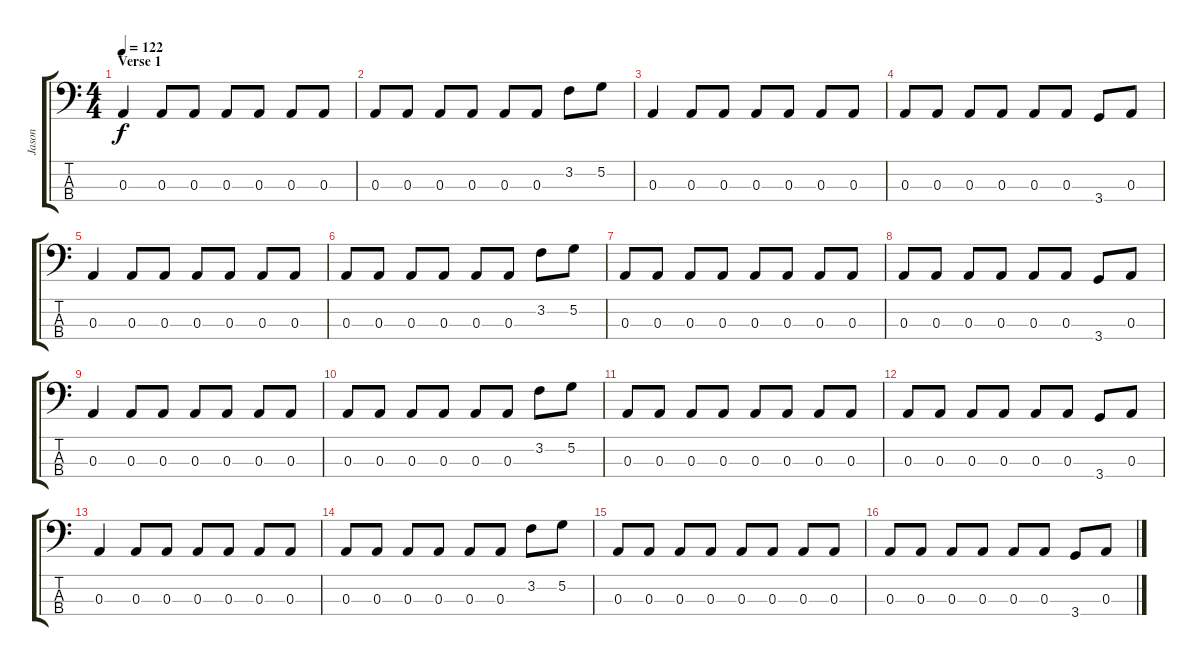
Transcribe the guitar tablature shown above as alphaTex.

\track ("Jason" "Jason") {instrument electricbasspick}
\staff {score tabs}
\tuning (G2 D2 A1 E1) {hide}
\ts (4 4)
\section ("" "Verse 1")
\tempo 122
\clef f4
\ks c
0.3.4{dy f} 0.3.8 0.3.8 0.3.8 0.3.8 0.3.8 0.3.8 |
0.3.8 0.3.8 0.3.8 0.3.8 0.3.8 0.3.8 3.2.8 5.2.8 |
0.3.4 0.3.8 0.3.8 0.3.8 0.3.8 0.3.8 0.3.8 |
0.3.8 0.3.8 0.3.8 0.3.8 0.3.8 0.3.8 3.4.8 0.3.8 |
0.3.4 0.3.8 0.3.8 0.3.8 0.3.8 0.3.8 0.3.8 |
0.3.8 0.3.8 0.3.8 0.3.8 0.3.8 0.3.8 3.2.8 5.2.8 |
0.3.8 0.3.8 0.3.8 0.3.8 0.3.8 0.3.8 0.3.8 0.3.8 |
0.3.8 0.3.8 0.3.8 0.3.8 0.3.8 0.3.8 3.4.8 0.3.8 |
0.3.4 0.3.8 0.3.8 0.3.8 0.3.8 0.3.8 0.3.8 |
0.3.8 0.3.8 0.3.8 0.3.8 0.3.8 0.3.8 3.2.8 5.2.8 |
0.3.8 0.3.8 0.3.8 0.3.8 0.3.8 0.3.8 0.3.8 0.3.8 |
0.3.8 0.3.8 0.3.8 0.3.8 0.3.8 0.3.8 3.4.8 0.3.8 |
0.3.4 0.3.8 0.3.8 0.3.8 0.3.8 0.3.8 0.3.8 |
0.3.8 0.3.8 0.3.8 0.3.8 0.3.8 0.3.8 3.2.8 5.2.8 |
0.3.8 0.3.8 0.3.8 0.3.8 0.3.8 0.3.8 0.3.8 0.3.8 |
0.3.8 0.3.8 0.3.8 0.3.8 0.3.8 0.3.8 3.4.8 0.3.8
